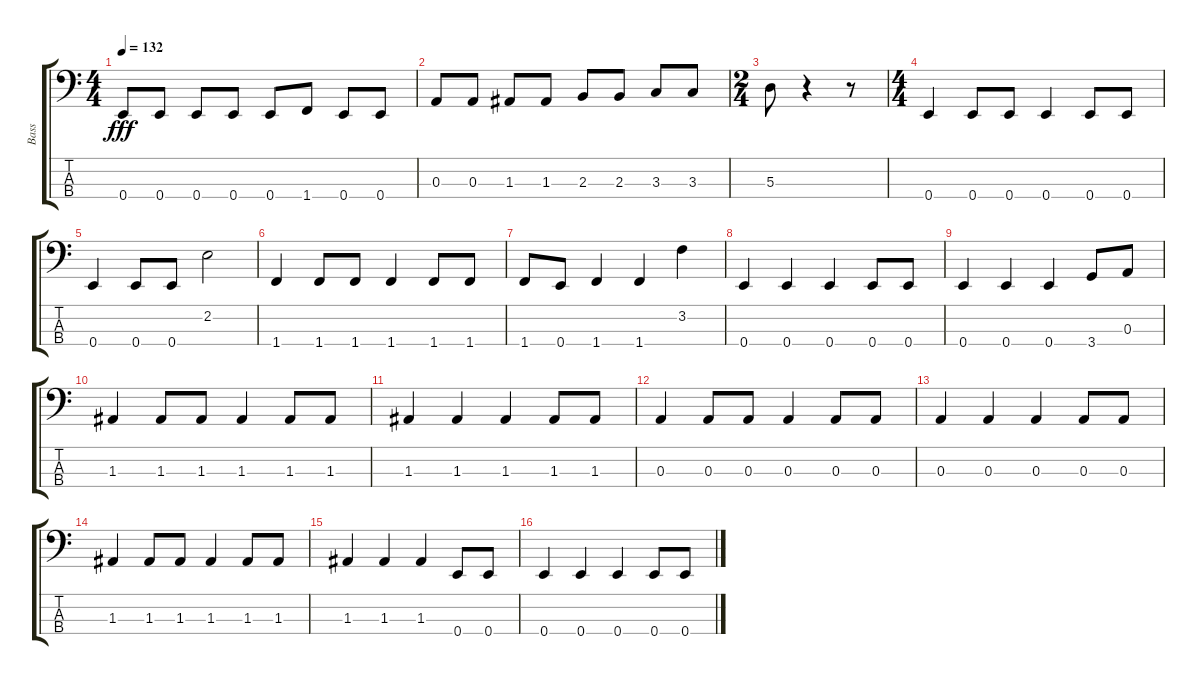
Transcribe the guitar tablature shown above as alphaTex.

\track ("Bass" "Bass") {instrument electricbassfinger}
\staff {score tabs}
\tuning (G2 D2 A1 E1) {hide}
\ts (4 4)
\tempo 132
\clef f4
\ks c
0.4.8{dy fff} 0.4.8 0.4.8 0.4.8 0.4.8 1.4.8 0.4.8 0.4.8 |
0.3.8 0.3.8 1.3.8 1.3.8 2.3.8 2.3.8 3.3.8 3.3.8 |
\ts (2 4)
5.3.8 r.4 r.8 |
\ts (4 4)
0.4.4 0.4.8 0.4.8 0.4.4 0.4.8 0.4.8 |
0.4.4 0.4.8 0.4.8 2.2.2 |
1.4.4 1.4.8 1.4.8 1.4.4 1.4.8 1.4.8 |
1.4.8 0.4.8 1.4.4 1.4.4 3.2.4 |
0.4.4 0.4.4 0.4.4 0.4.8 0.4.8 |
0.4.4 0.4.4 0.4.4 3.4.8 0.3.8 |
1.3.4 1.3.8 1.3.8 1.3.4 1.3.8 1.3.8 |
1.3.4 1.3.4 1.3.4 1.3.8 1.3.8 |
0.3.4 0.3.8 0.3.8 0.3.4 0.3.8 0.3.8 |
0.3.4 0.3.4 0.3.4 0.3.8 0.3.8 |
1.3.4 1.3.8 1.3.8 1.3.4 1.3.8 1.3.8 |
1.3.4 1.3.4 1.3.4 0.4.8 0.4.8 |
0.4.4 0.4.4 0.4.4 0.4.8 0.4.8
